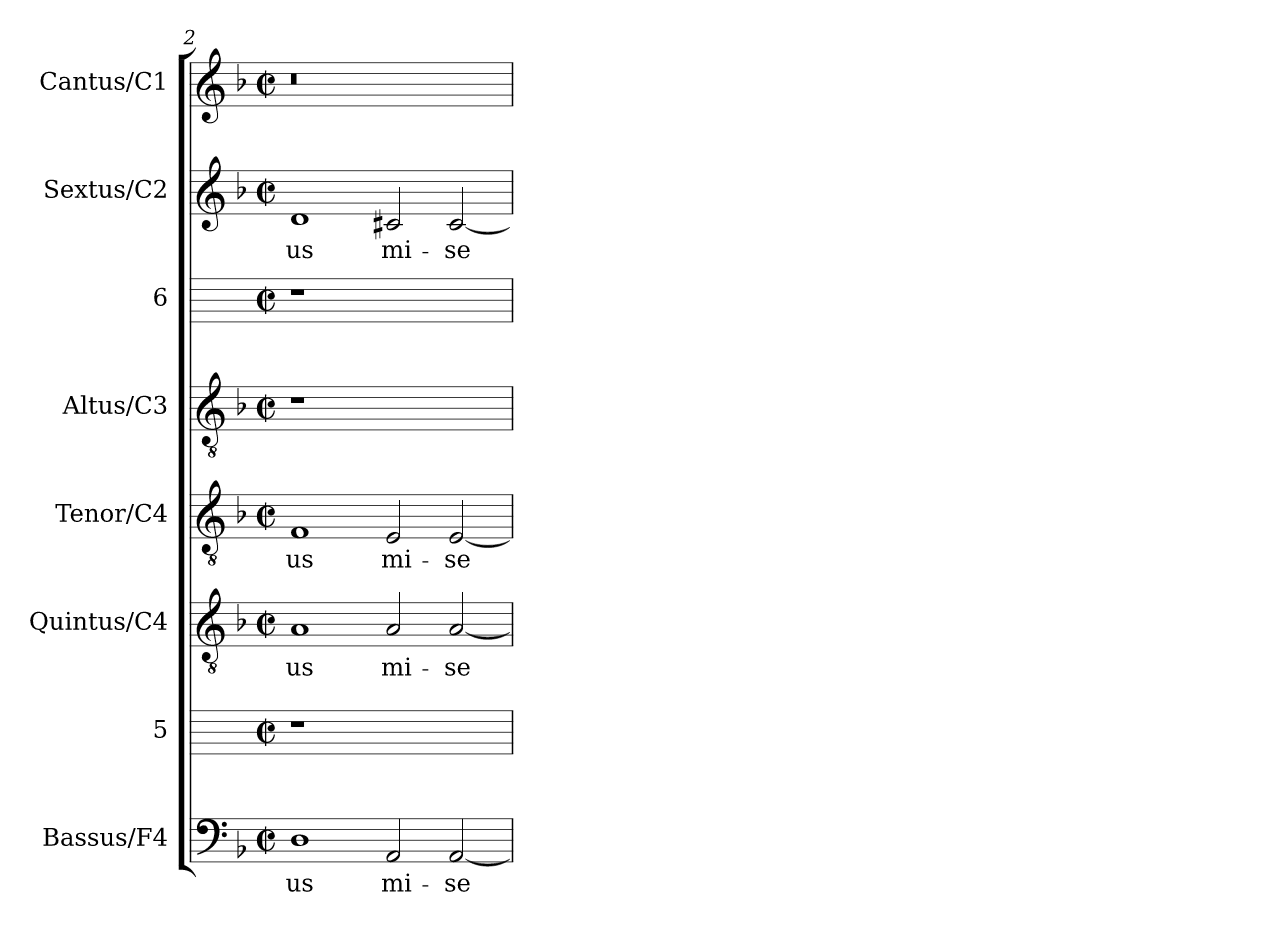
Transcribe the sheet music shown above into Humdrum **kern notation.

**kern	**text	**kern	**kern	**text	**kern	**text	**kern	**kern	**kern	**text	**kern
*part8	*part8	*part7	*part6	*part6	*part5	*part5	*part4	*part3	*part2	*part2	*part1
*staff8	*staff8	*staff7	*staff6	*staff6	*staff5	*staff5	*staff4	*staff3	*staff2	*staff2	*staff1
*I"Bassus/F4	*	*I"5	*I"Quintus/C4	*	*I"Tenor/C4	*	*I"Altus/C3	*I"6	*I"Sextus/C2	*	*I"Cantus/C1
*I'B	*	*	*	*	*I'T	*	*I'A	*	*	*	*I'C
*clefF4	*	*	*clefGv2	*	*clefGv2	*	*clefGv2	*	*clefG2	*	*clefG2
*k[b-]	*	*k[]	*k[b-]	*	*k[b-]	*	*k[b-]	*k[]	*k[b-]	*	*k[b-]
*F:	*	*C:	*F:	*	*F:	*	*F:	*C:	*F:	*	*F:
*M2/2	*	*M2/2	*M2/2	*	*M2/2	*	*M2/2	*M2/2	*M2/2	*	*M2/2
*met(c|)	*	*met(c|)	*met(c|)	*	*met(c|)	*	*met(c|)	*met(c|)	*met(c|)	*	*met(c|)
=2	=2	=2	=2	=2	=2	=2	=2	=2	=2	=2	=2
!	!LO:LY:b:cj	!	!	!LO:LY:b:cj	!	!LO:LY:b:cj	!	!	!	!LO:LY:b:cj	!
1D	-us	1r	1A	-us	1F	-us	1r	1r	1d	-us	0r
!	!LO:LY:b:cj	!	!	!LO:LY:b:cj	!	!LO:LY:b:cj	!	!	!	!LO:LY:b:cj	!
2AA/	mi-	1ryy	2A/	mi-	2E/	mi-	1ryy	1ryy	2c#X/	mi-	.
!	!LO:LY:b:cj	!	!	!LO:LY:b:cj	!	!LO:LY:b:cj	!	!	!	!LO:LY:b:cj	!
[<2AA/	-se-	.	[<2A/	-se-	[<2E/	-se-	.	.	[<2c#/	-se-	.
=	=	=	=	=	=	=	=	=	=	=	=
*-	*-	*-	*-	*-	*-	*-	*-	*-	*-	*-	*-
